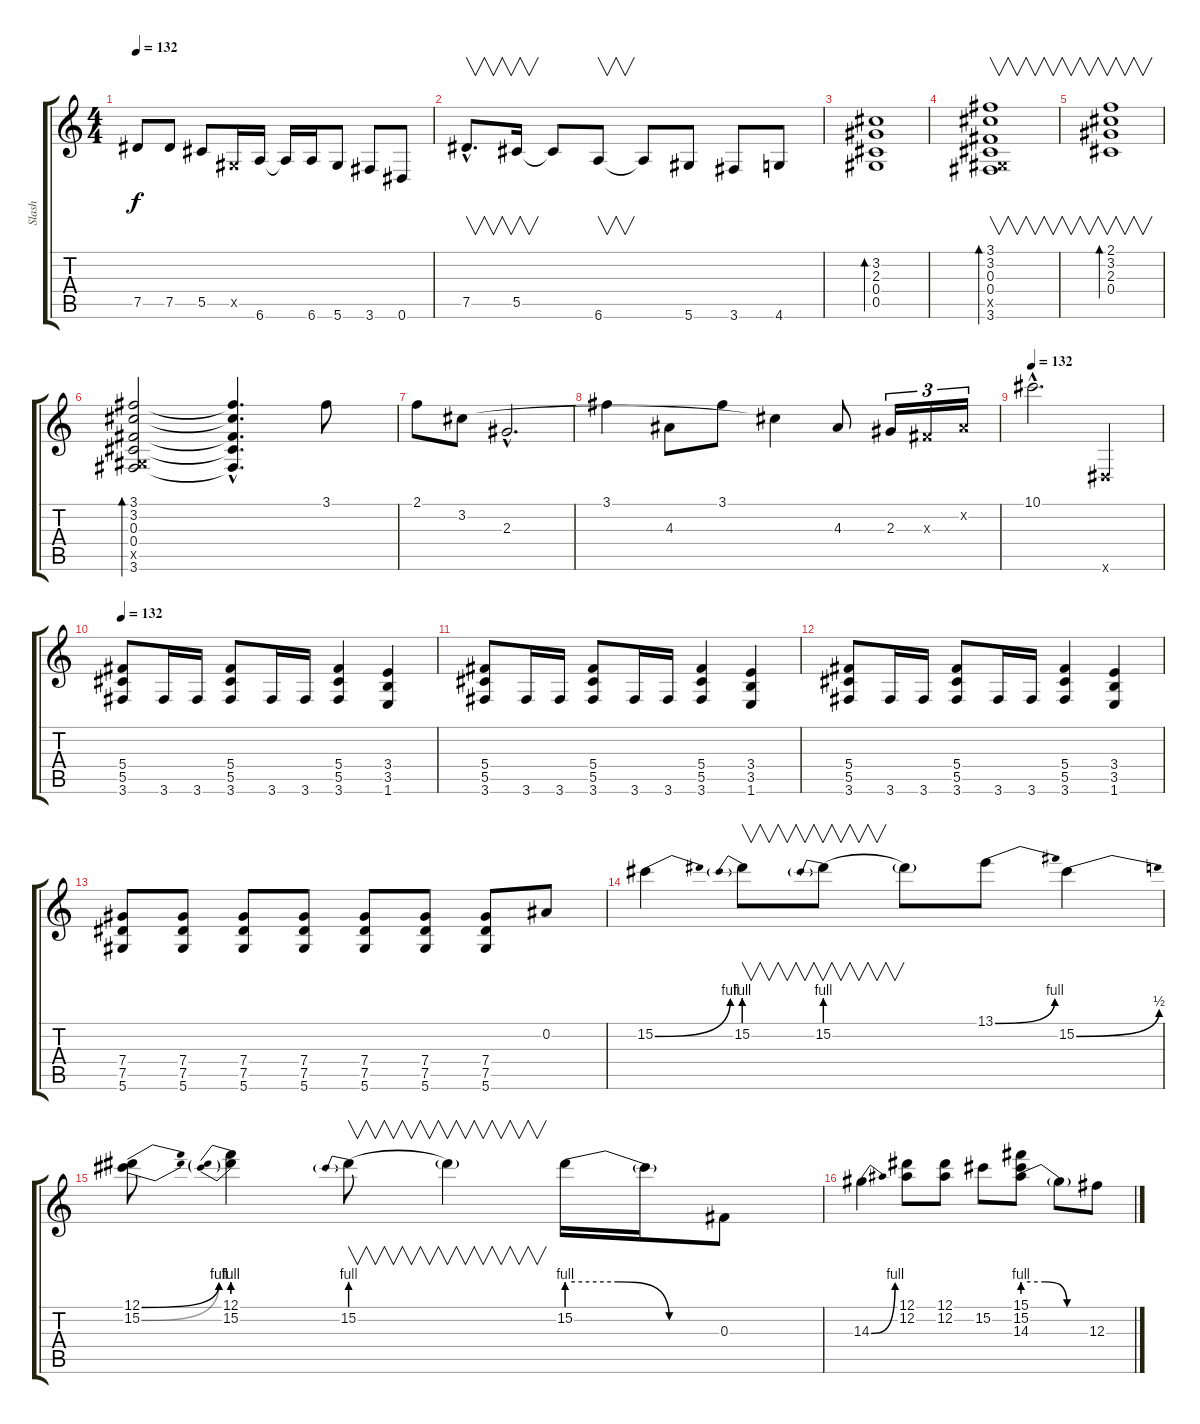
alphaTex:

\track ("Slash" "Slash") {instrument overdrivenguitar}
\staff {score tabs}
\tuning (Eb4 Bb3 Gb3 Db3 Ab2 Eb2) {hide}
\ts (4 4)
\tempo 132
\clef g2
\ks c
7.5.8{dy f} 7.5.8 5.5.8 0.5{x}.16 6.6.16 6.6{t}.16 6.6.16 5.6.8 3.6.8 0.6.8 |
7.5{hac}.8{v d} 5.5.16{v} 5.5{t}.8 6.6.8{v} 6.6{t}.8 5.6.8 3.6.8 4.6.8 |
(3.2 2.3 0.4 0.5).1{bd 240 instrument electricguitarclean} |
(3.1 3.2 0.3 0.4 0.5{x} 3.6).1{v bd 240} |
(2.1 3.2 2.3 0.4).1{v bd 240} |
(3.1 3.2 0.3 0.4 0.5{x} 3.6).2{bd 240} (3.1{hac t} 3.2{hac t} 0.3{hac t} 0.4{hac t} 3.6{hac t}).4{d} 3.1.8 |
2.1.8 3.2.8 2.3{hac}.2{d} |
3.1.4 4.3.8 3.1.8 3.2{t}.4 4.3.8 2.3.16{tu (3 2)} 0.3{x}.16{tu (3 2)} 0.2{x}.16{tu (3 2)} |
\tempo 132
10.1{hac}.2{d instrument electricguitarclean} 0.6{x}.4 |
\tempo 132
(5.4 5.5 3.6).8{instrument overdrivenguitar} 3.6.16 3.6.16 (5.4 5.5 3.6).8 3.6.16 3.6.16 (5.4 5.5 3.6).4 (3.4 3.5 1.6).4 |
(5.4 5.5 3.6).8 3.6.16 3.6.16 (5.4 5.5 3.6).8 3.6.16 3.6.16 (5.4 5.5 3.6).4 (3.4 3.5 1.6).4 |
(5.4 5.5 3.6).8 3.6.16 3.6.16 (5.4 5.5 3.6).8 3.6.16 3.6.16 (5.4 5.5 3.6).4 (3.4 3.5 1.6).4 |
(7.4 7.5 5.6).8 (7.4 7.5 5.6).8 (7.4 7.5 5.6).8 (7.4 7.5 5.6).8 (7.4 7.5 5.6).8 (7.4 7.5 5.6).8 (7.4 7.5 5.6).8 0.2.8 |
15.2{be (bend 0 0 60 4)}.4 15.2{be (prebend 0 4 60 4)}.8{v} 15.2{be (prebend 0 4 60 4)}.8{v} 15.2{t}.8 13.1{be (bend 0 0 60 4)}.8 15.2{be (bend 0 0 60 2)}.4 |
(12.1{be (bend 0 0 60 4)} 15.2{be (bend 0 0 60 4)}).8 (12.1{be (prebend 0 4 60 4)} 15.2{be (prebend 0 4 60 4)}).4 15.2{be (prebend 0 4 60 4)}.8{v} 15.2{t}.4{v} 15.2{be (custom 0 4 20 4 40 0 60 0)}.16 15.2{t}.16 0.3.8 |
14.3{be (bend 0 0 60 4)}.4 (12.1 12.2).8 (12.1 12.2).8 15.2.8 (15.1 15.2 14.3{be (custom 0 4 20 4 40 0 60 0)}).8 14.3{t}.8 12.3.8
